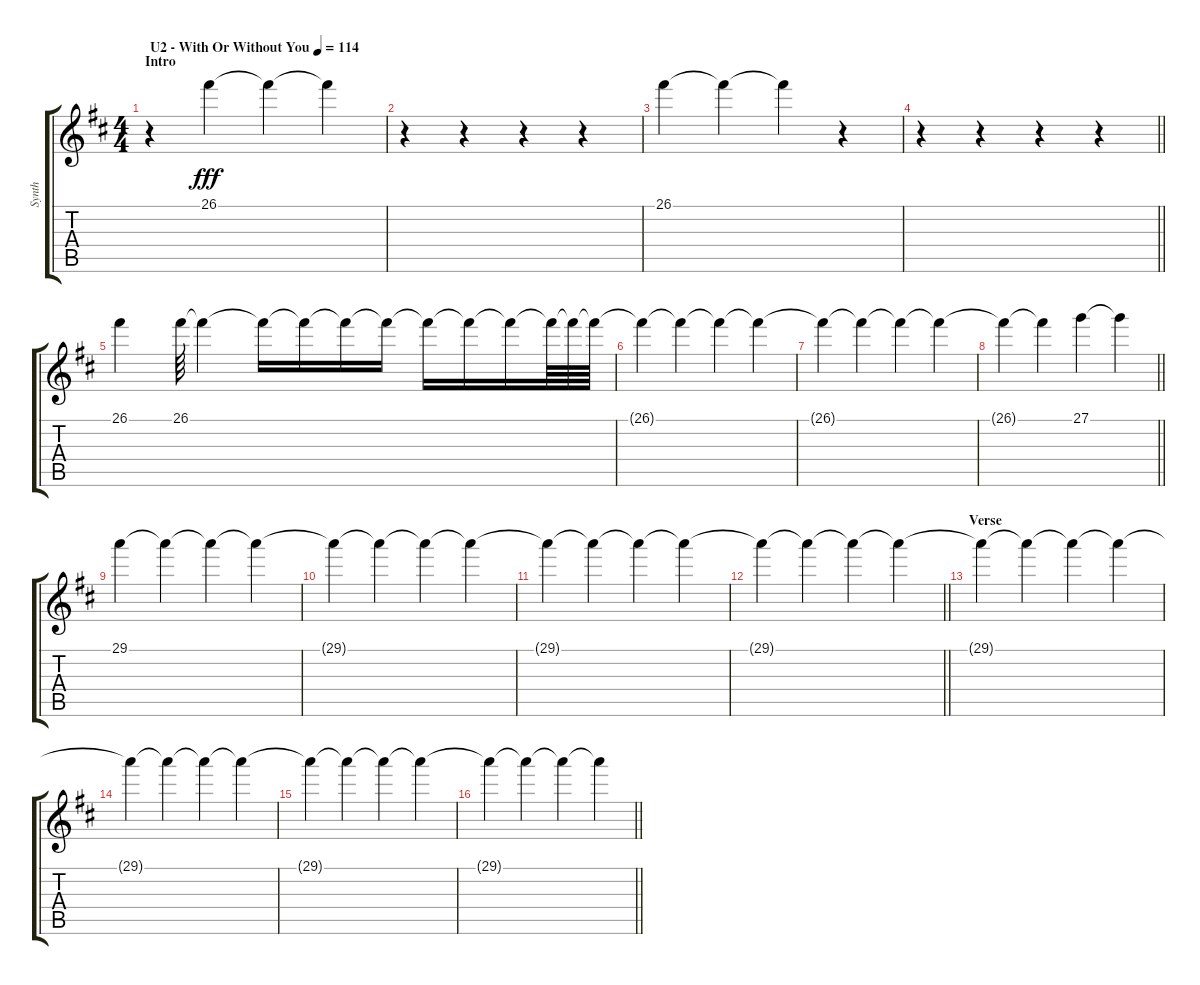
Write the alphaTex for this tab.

\track ("Synth" "Synth") {instrument fx6goblins}
\staff {score tabs}
\tuning (E4 B3 G3 D3 A2 E2) {hide}
\ts (4 4)
\section ("" "Intro")
\tempo (114 "U2 - With Or Without You")
\clef g2
\ks d
r.4{dy fff instrument fx6goblins} 26.1.4 26.1{t}.4 26.1{t}.4 |
r.4 r.4 r.4 r.4 |
26.1.4 26.1{t}.4 26.1{t}.4 r.4 |
\barLineRight lightlight
r.4 r.4 r.4 r.4 |
26.1.4 26.1.64 26.1{t}.4 26.1{t}.16 26.1{t}.16 26.1{t}.16 26.1{t}.16 26.1{t}.16 26.1{t}.16 26.1{t}.16 26.1{t}.64 26.1{t}.64 26.1{t}.64 |
26.1{t}.4 26.1{t}.4 26.1{t}.4 26.1{t}.4 |
26.1{t}.4 26.1{t}.4 26.1{t}.4 26.1{t}.4 |
\barLineRight lightlight
26.1{t}.4 26.1{t}.4 27.1.4 27.1{t}.4 |
29.1.4 29.1{t}.4 29.1{t}.4 29.1{t}.4 |
29.1{t}.4 29.1{t}.4 29.1{t}.4 29.1{t}.4 |
29.1{t}.4 29.1{t}.4 29.1{t}.4 29.1{t}.4 |
\barLineRight lightlight
29.1{t}.4 29.1{t}.4 29.1{t}.4 29.1{t}.4 |
\section ("" "Verse")
29.1{t}.4 29.1{t}.4 29.1{t}.4 29.1{t}.4 |
29.1{t}.4 29.1{t}.4 29.1{t}.4 29.1{t}.4 |
29.1{t}.4 29.1{t}.4 29.1{t}.4 29.1{t}.4 |
\barLineRight lightlight
29.1{t}.4 29.1{t}.4 29.1{t}.4 29.1{t}.4
